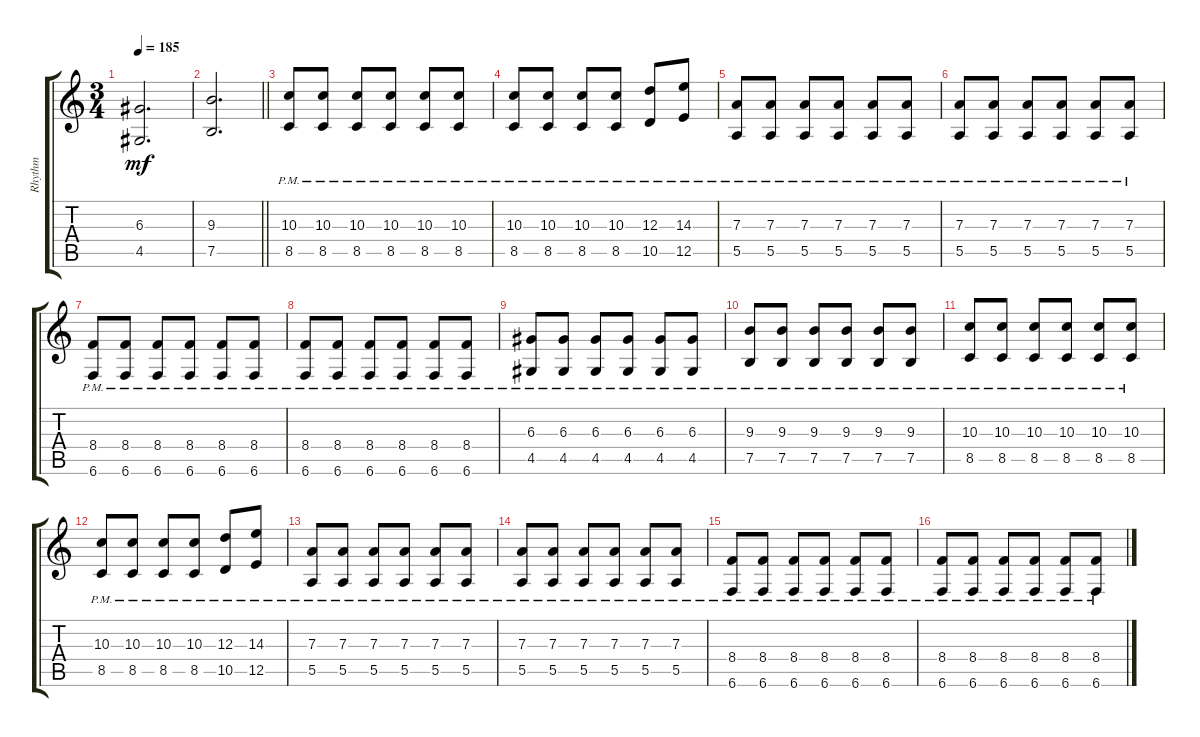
\track ("Rhythm" "Rhythm") {instrument distortionguitar}
\staff {score tabs}
\tuning (B3 Gb3 D3 A2 E2 B1) {hide}
\ts (3 4)
\tempo 185
\clef g2
\ks c
(6.3 4.5).2{d dy mf} |
\barLineRight lightlight
(9.3 7.5).2{d} |
(10.3{pm} 8.5{pm}).8 (10.3{pm} 8.5{pm}).8 (10.3{pm} 8.5{pm}).8 (10.3{pm} 8.5{pm}).8 (10.3{pm} 8.5{pm}).8 (10.3{pm} 8.5{pm}).8 |
(10.3{pm} 8.5{pm}).8 (10.3{pm} 8.5{pm}).8 (10.3{pm} 8.5{pm}).8 (10.3{pm} 8.5{pm}).8 (12.3{pm} 10.5{pm}).8 (14.3{pm} 12.5{pm}).8 |
(7.3{pm} 5.5{pm}).8 (7.3{pm} 5.5{pm}).8 (7.3{pm} 5.5{pm}).8 (7.3{pm} 5.5{pm}).8 (7.3{pm} 5.5{pm}).8 (7.3{pm} 5.5{pm}).8 |
(7.3{pm} 5.5{pm}).8 (7.3{pm} 5.5{pm}).8 (7.3{pm} 5.5{pm}).8 (7.3{pm} 5.5{pm}).8 (7.3{pm} 5.5{pm}).8 (7.3{pm} 5.5{pm}).8 |
(8.4{pm} 6.6{pm}).8 (8.4{pm} 6.6{pm}).8 (8.4{pm} 6.6{pm}).8 (8.4{pm} 6.6{pm}).8 (8.4{pm} 6.6{pm}).8 (8.4{pm} 6.6{pm}).8 |
(8.4{pm} 6.6{pm}).8 (8.4{pm} 6.6{pm}).8 (8.4{pm} 6.6{pm}).8 (8.4{pm} 6.6{pm}).8 (8.4{pm} 6.6{pm}).8 (8.4{pm} 6.6{pm}).8 |
(6.3{pm} 4.5{pm}).8 (6.3{pm} 4.5{pm}).8 (6.3{pm} 4.5{pm}).8 (6.3{pm} 4.5{pm}).8 (6.3{pm} 4.5{pm}).8 (6.3{pm} 4.5{pm}).8 |
(9.3{pm} 7.5{pm}).8 (9.3{pm} 7.5{pm}).8 (9.3{pm} 7.5{pm}).8 (9.3{pm} 7.5{pm}).8 (9.3{pm} 7.5{pm}).8 (9.3{pm} 7.5{pm}).8 |
(10.3{pm} 8.5{pm}).8 (10.3{pm} 8.5{pm}).8 (10.3{pm} 8.5{pm}).8 (10.3{pm} 8.5{pm}).8 (10.3{pm} 8.5{pm}).8 (10.3{pm} 8.5{pm}).8 |
(10.3{pm} 8.5{pm}).8 (10.3{pm} 8.5{pm}).8 (10.3{pm} 8.5{pm}).8 (10.3{pm} 8.5{pm}).8 (12.3{pm} 10.5{pm}).8 (14.3{pm} 12.5{pm}).8 |
(7.3{pm} 5.5{pm}).8 (7.3{pm} 5.5{pm}).8 (7.3{pm} 5.5{pm}).8 (7.3{pm} 5.5{pm}).8 (7.3{pm} 5.5{pm}).8 (7.3{pm} 5.5{pm}).8 |
(7.3{pm} 5.5{pm}).8 (7.3{pm} 5.5{pm}).8 (7.3{pm} 5.5{pm}).8 (7.3{pm} 5.5{pm}).8 (7.3{pm} 5.5{pm}).8 (7.3{pm} 5.5{pm}).8 |
(8.4{pm} 6.6{pm}).8 (8.4{pm} 6.6{pm}).8 (8.4{pm} 6.6{pm}).8 (8.4{pm} 6.6{pm}).8 (8.4{pm} 6.6{pm}).8 (8.4{pm} 6.6{pm}).8 |
(8.4{pm} 6.6{pm}).8 (8.4{pm} 6.6{pm}).8 (8.4{pm} 6.6{pm}).8 (8.4{pm} 6.6{pm}).8 (8.4{pm} 6.6{pm}).8 (8.4{pm} 6.6{pm}).8
